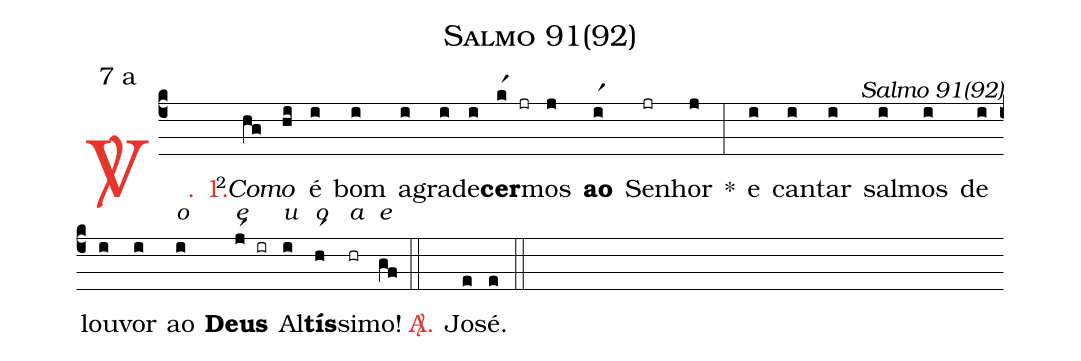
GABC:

name: Salmo 91(92);
mode: 7;
mode-differentia: a;
commentary: Salmo 91(92);
%%
(c4)

<c><sp>V/</sp>. 1.</c>() <v>\VSup{2}</v><i>Co</i>(hg)<i>mo</i>(hi) é(i) bom(i) a(i)gra(i)de(i)<b>cer</b>(kr1 jr)mos(j) <b>ao</b>(ir1) Se(jr)nhor(j) *(:) e(i) can(i)tar(i) sal(i)mos(i) de(i) lou(i)vor(i) ao<alt>o</alt>(i) <b>Deus</b><alt>e</alt>(jr1 ir) Al<alt>u</alt>(i)<b>tís</b><alt>o</alt>(hr1)si<alt>a</alt>(hr)mo!<alt>e</alt>(gf)

(::)

<nlba><c><sp>A/</sp>.</c>() Jo</nlba>(e)sé.(e)

(::)
